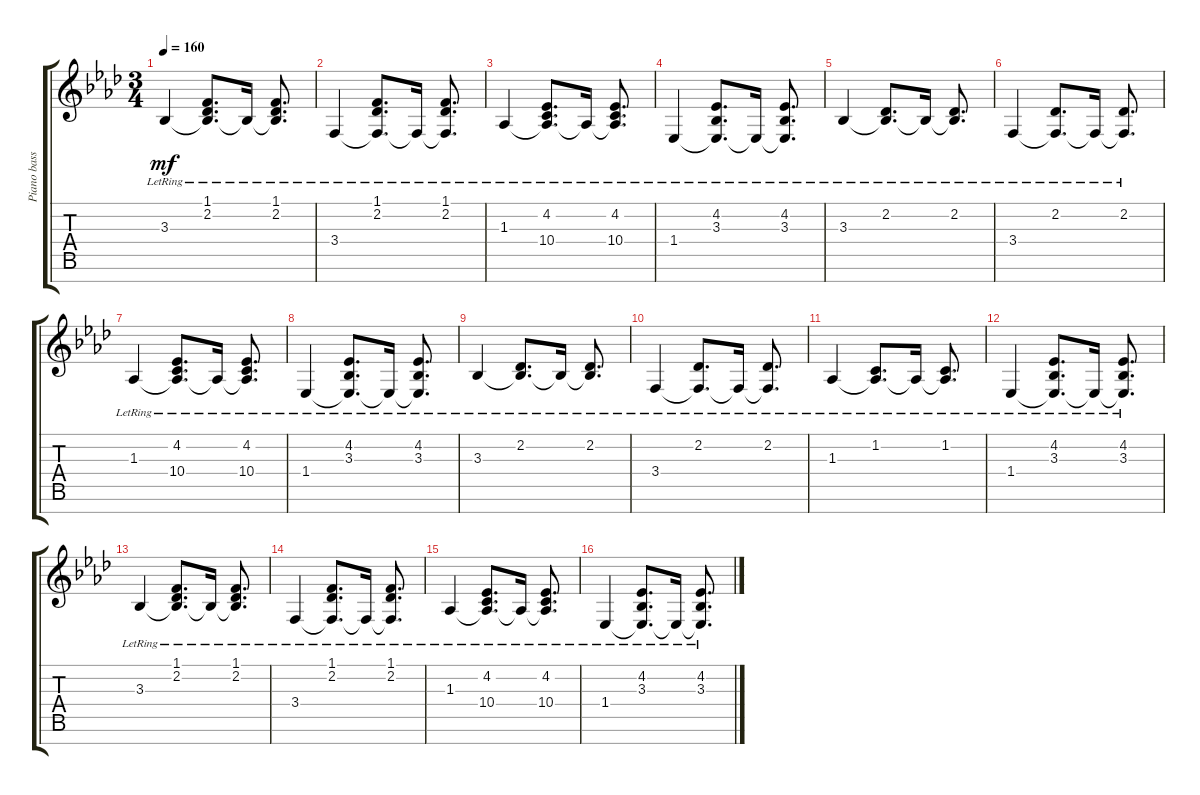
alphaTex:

\track ("Piano bass" "Piano bass") {instrument acousticgrandpiano}
\staff {score tabs}
\tuning (E4 B3 G3 D3 A2 E2 B1) {hide}
\ts (3 4)
\tempo 160
\clef g2
\ks ab
3.3{lr}.4{dy mf} (1.1{lr} 2.2{lr} 3.3{lr t}).8{d} 3.3{lr t}.16 (1.1{lr} 2.2{lr} 3.3{lr t}).8{d} |
3.4{lr}.4 (1.1{lr} 2.2{lr} 3.4{lr t}).8{d} 3.4{lr t}.16 (1.1{lr} 2.2{lr} 3.4{lr t}).8{d} |
1.3{lr}.4 (4.2{lr} 1.3{lr t} 10.4{lr}).8{d} 1.3{lr t}.16 (4.2{lr} 1.3{lr t} 10.4{lr}).8{d} |
1.4{lr}.4 (4.2{lr} 3.3{lr} 1.4{lr t}).8{d} 1.4{lr t}.16 (4.2{lr} 3.3{lr} 1.4{lr t}).8{d} |
3.3{lr}.4 (2.2{lr} 3.3{lr t}).8{d} 3.3{lr t}.16 (2.2{lr} 3.3{lr t}).8{d} |
3.4{lr}.4 (2.2{lr} 3.4{lr t}).8{d} 3.4{lr t}.16 (2.2{lr} 3.4{lr t}).8{d} |
1.3{lr}.4 (4.2{lr} 1.3{lr t} 10.4{lr}).8{d} 1.3{lr t}.16 (4.2{lr} 1.3{lr t} 10.4{lr}).8{d} |
1.4{lr}.4 (4.2{lr} 3.3{lr} 1.4{lr t}).8{d} 1.4{lr t}.16 (4.2{lr} 3.3{lr} 1.4{lr t}).8{d} |
3.3{lr}.4 (2.2{lr} 3.3{lr t}).8{d} 3.3{lr t}.16 (2.2{lr} 3.3{lr t}).8{d} |
3.4{lr}.4 (2.2{lr} 3.4{lr t}).8{d} 3.4{lr t}.16 (2.2{lr} 3.4{lr t}).8{d} |
1.3{lr}.4 (1.2{lr} 1.3{lr t}).8{d} 1.3{lr t}.16 (1.2{lr} 1.3{lr t}).8{d} |
1.4{lr}.4 (4.2{lr} 3.3{lr} 1.4{lr t}).8{d} 1.4{lr t}.16 (4.2{lr} 3.3{lr} 1.4{lr t}).8{d} |
3.3{lr}.4 (1.1{lr} 2.2{lr} 3.3{lr t}).8{d} 3.3{lr t}.16 (1.1{lr} 2.2{lr} 3.3{lr t}).8{d} |
3.4{lr}.4 (1.1{lr} 2.2{lr} 3.4{lr t}).8{d} 3.4{lr t}.16 (1.1{lr} 2.2{lr} 3.4{lr t}).8{d} |
1.3{lr}.4 (4.2{lr} 1.3{lr t} 10.4{lr}).8{d} 1.3{lr t}.16 (4.2{lr} 1.3{lr t} 10.4{lr}).8{d} |
1.4{lr}.4 (4.2{lr} 3.3{lr} 1.4{lr t}).8{d} 1.4{lr t}.16 (4.2{lr} 3.3{lr} 1.4{lr t}).8{d}
